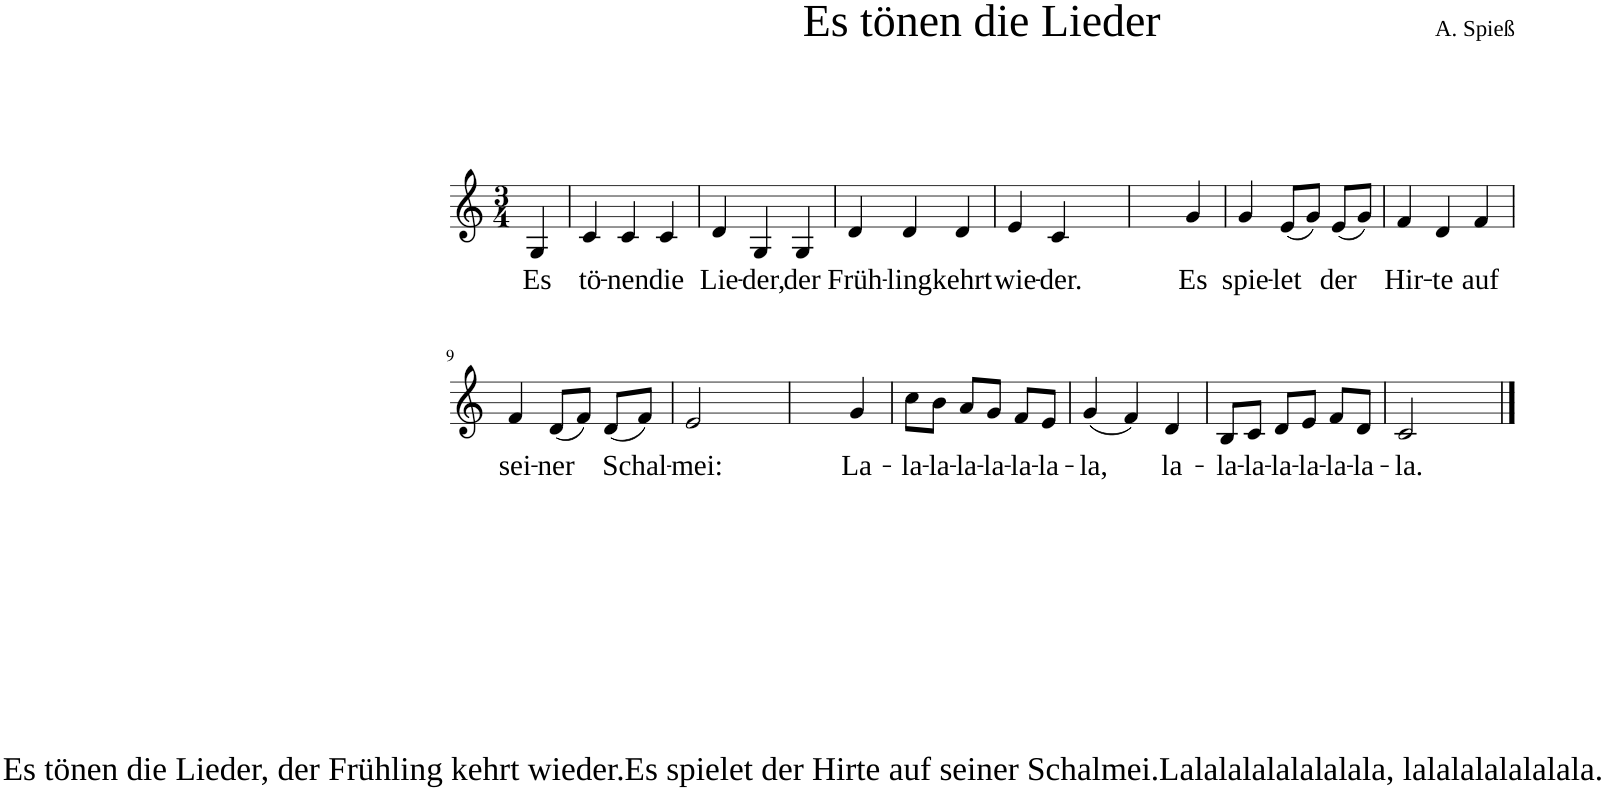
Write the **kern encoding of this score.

**kern	**text
*part1	*part1
*staff1	*staff1
*I"P1	*
*clefG2	*
*k[]	*
*M3/4	*
=1	=1
!	!LO:LY:b
4G/	Es
=2	=2
!	!LO:LY:b
4c/	tö-
!	!LO:LY:b
4c/	-nen
!	!LO:LY:b
4c/	die
=3	=3
!	!LO:LY:b
4d/	Lie-
!	!LO:LY:b
4G/	-der,
!	!LO:LY:b
4G/	der
=4	=4
!	!LO:LY:b
4d/	Früh-
!	!LO:LY:b
4d/	-ling
!	!LO:LY:b
4d/	kehrt
=5	=5
!	!LO:LY:b
4e/	wie-
!	!LO:LY:b
4c/	-der.
4ryy	.
=6	=6
2ryy	.
!	!LO:LY:b
4g/	Es
=7	=7
!	!LO:LY:b
4g/	spie-
!	!LO:LY:b
(8e/L	-let
8g/J)	.
!	!LO:LY:b
(8e/L	der
8g/J)	.
=8	=8
!	!LO:LY:b
4f/	Hir-
!	!LO:LY:b
4d/	-te
!	!LO:LY:b
4f/	auf
!!LO:LB:g=z
=9	=9
!	!LO:LY:b
4f/	sei-
!	!LO:LY:b
(8d/L	-ner
8f/J)	.
!	!LO:LY:b
(8d/L	Schal-
8f/J)	.
=10	=10
!	!LO:LY:b
2e/	-mei:
4ryy	.
=11	=11
2ryy	.
!	!LO:LY:b
4g/	La-
=12	=12
!	!LO:LY:b
8cc\L	-la-
!	!LO:LY:b
8b\J	-la-
!LO:TX:b:t=Es tönen die Lieder, der Frühling kehrt wieder.Es spielet der Hirte auf seiner Schalmei.Lalalalalalalalala, lalalalalalalala.	!
!	!LO:LY:b
8a/L	-la-
!	!LO:LY:b
8g/J	-la-
!	!LO:LY:b
8f/L	-la-
!	!LO:LY:b
8e/J	-la-
=13	=13
!	!LO:LY:b
(4g/	-la,
4f/)	.
!	!LO:LY:b
4d/	la-
=14	=14
!	!LO:LY:b
8B/L	-la-
!	!LO:LY:b
8c/J	-la-
!	!LO:LY:b
8d/L	-la-
!	!LO:LY:b
8e/J	-la-
!	!LO:LY:b
8f/L	-la-
!	!LO:LY:b
8d/J	-la-
=15	=15
!	!LO:LY:b
2c/	-la.
4ryy	.
==	==
*-	*-
